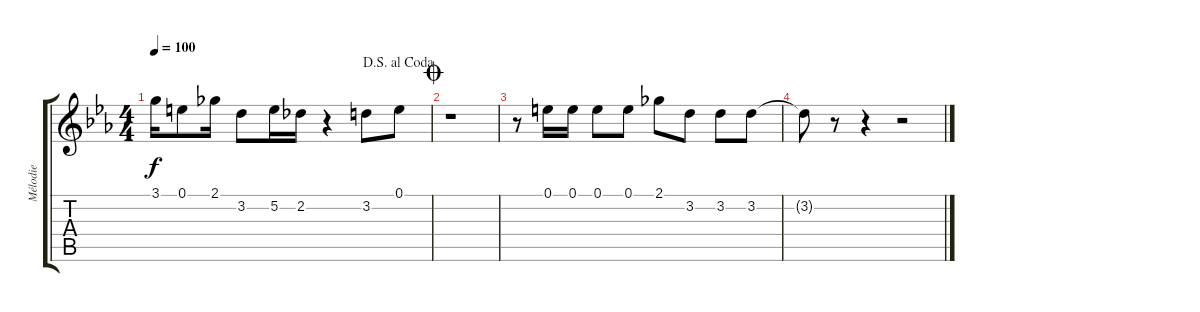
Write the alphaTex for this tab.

\track ("Mélodie" "Mélodie") {instrument distortionguitar}
\staff {score tabs}
\tuning (E4 B3 G3 D3 A2 E2) {hide}
\ts (4 4)
\jump dalsegnoalcoda
\tempo 100
\clef g2
\ks eb
3.1{t}.16{dy f} 0.1.8 2.1.16 3.2.8 5.2.16 2.2.16 r.4 3.2.8 0.1.8 |
\jump coda
r.1 |
r.8 0.1.16 0.1.16 0.1.8 0.1.8 2.1.8 3.2.8 3.2.8 3.2.8 |
3.2{t}.8 r.8 r.4 r.2
